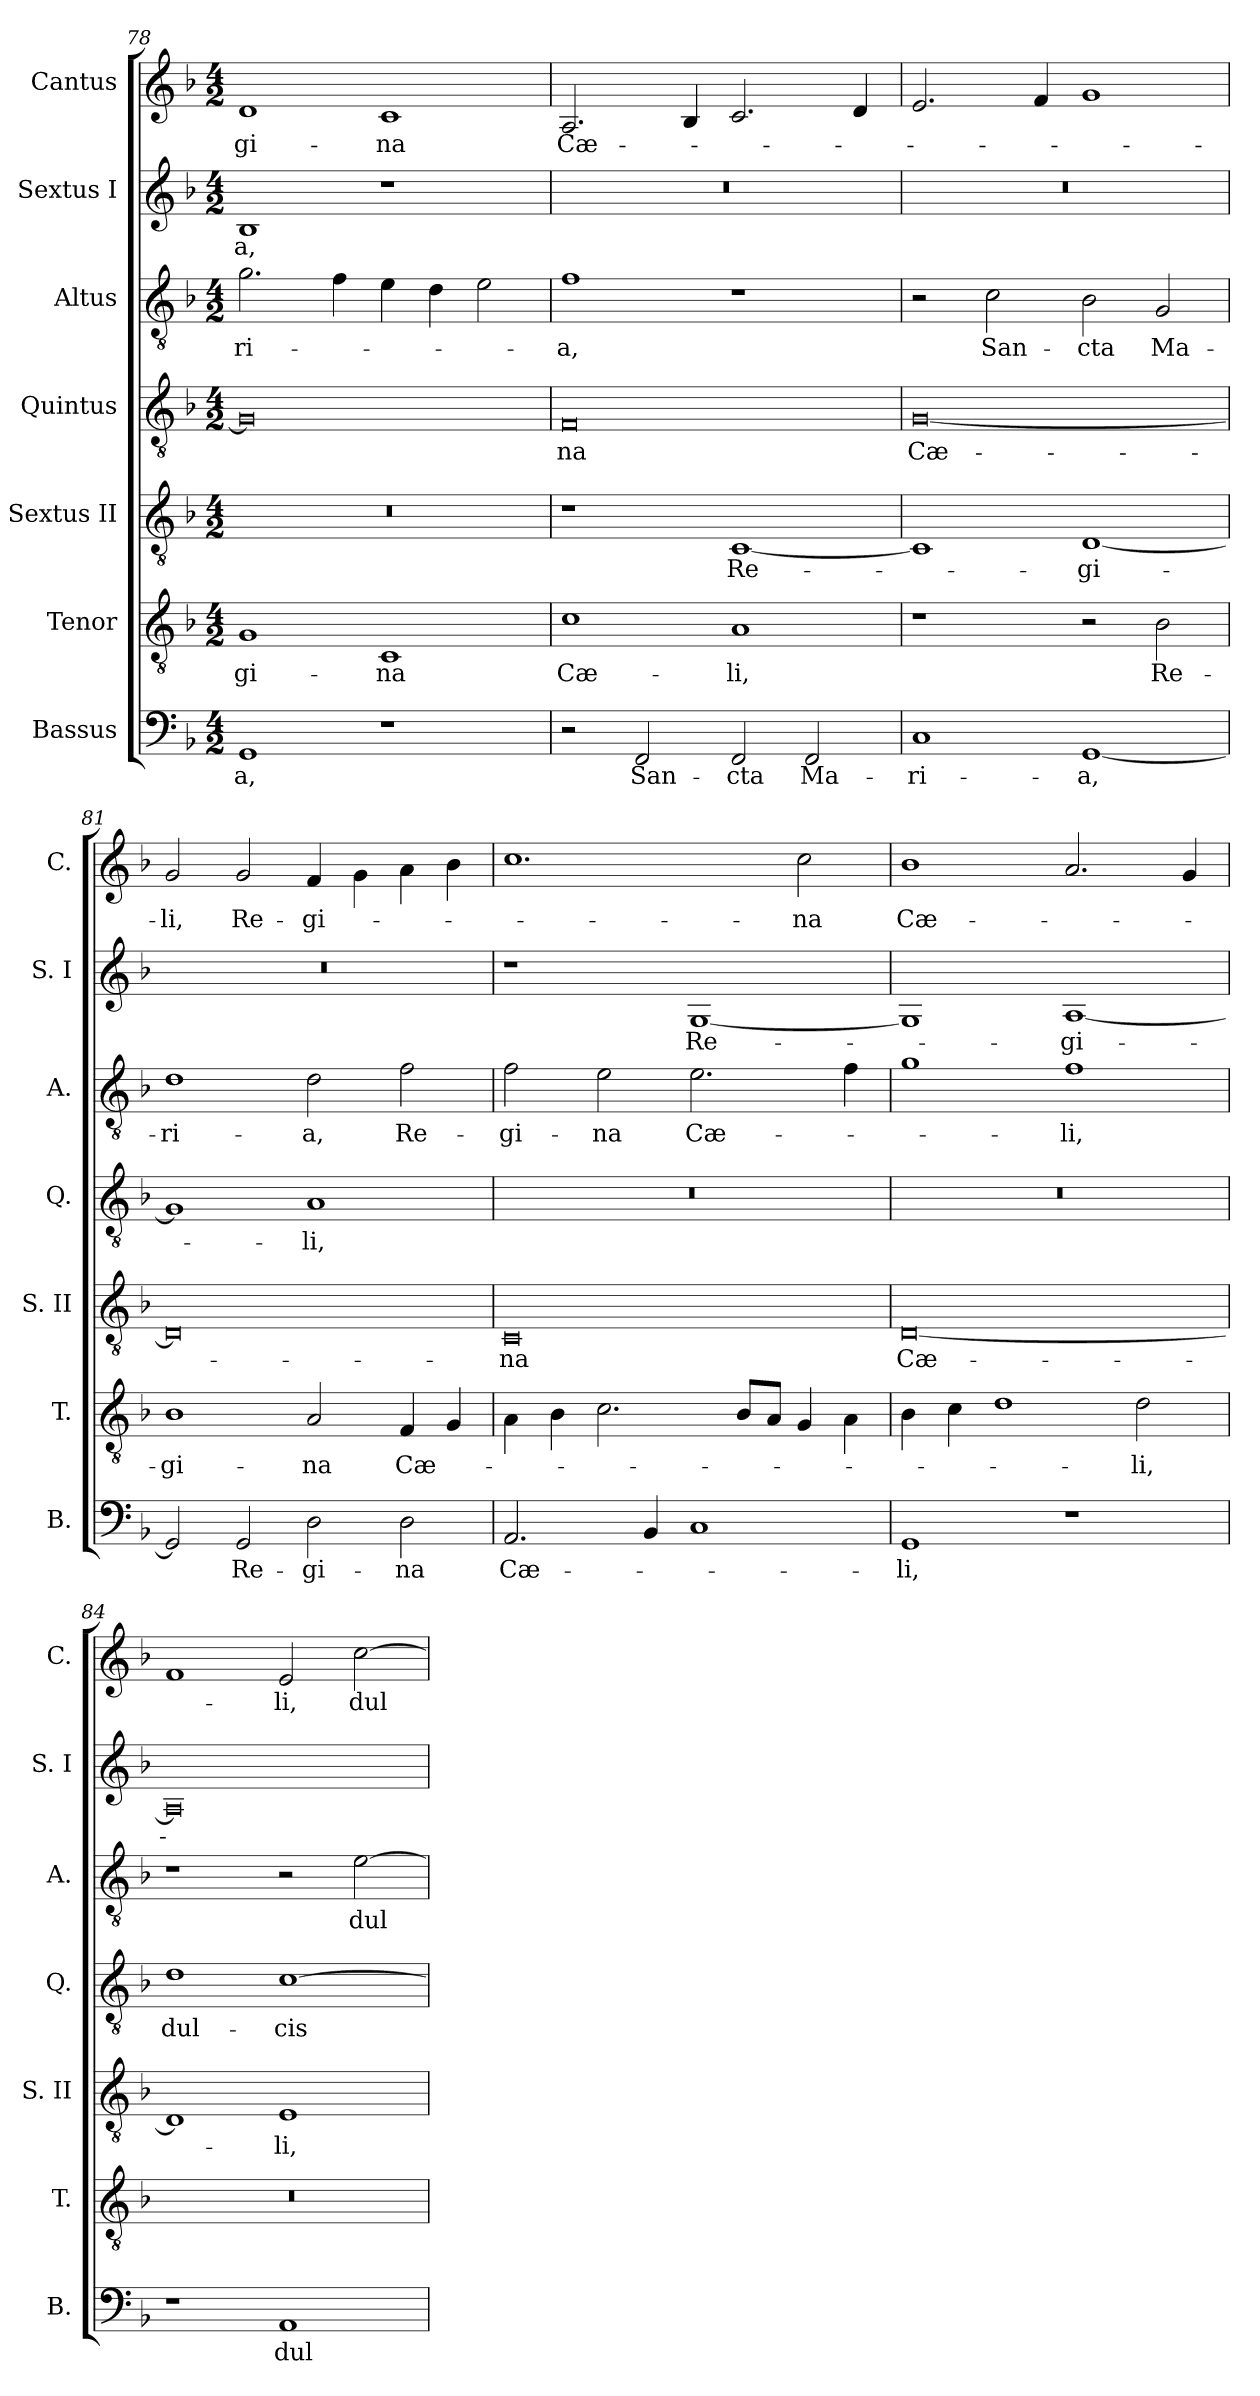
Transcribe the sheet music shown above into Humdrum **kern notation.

**kern	**text	**kern	**text	**kern	**text	**kern	**text	**kern	**text	**kern	**text	**kern	**text
*part7	*part7	*part6	*part6	*part5	*part5	*part4	*part4	*part3	*part3	*part2	*part2	*part1	*part1
*staff7	*staff7	*staff6	*staff6	*staff5	*staff5	*staff4	*staff4	*staff3	*staff3	*staff2	*staff2	*staff1	*staff1
*I"Bassus	*	*I"Tenor	*	*I"Sextus II	*	*I"Quintus	*	*I"Altus	*	*I"Sextus I	*	*I"Cantus	*
*I'B.	*	*I'T.	*	*I'S. II	*	*I'Q.	*	*I'A.	*	*I'S. I	*	*I'C.	*
*clefF4	*	*clefGv2	*	*clefGv2	*	*clefGv2	*	*clefGv2	*	*clefG2	*	*clefG2	*
*k[b-]	*	*k[b-]	*	*k[b-]	*	*k[b-]	*	*k[b-]	*	*k[b-]	*	*k[b-]	*
*M4/2	*	*M4/2	*	*M4/2	*	*M4/2	*	*M4/2	*	*M4/2	*	*M4/2	*
=78	=78	=78	=78	=78	=78	=78	=78	=78	=78	=78	=78	=78	=78
1GG	-a,	1G	-gi-	0r	.	0G]	.	2.g\	ri-	1B-	-a,	1d	gi-
.	.	.	.	.	.	.	.	4f\	.	.	.	.	.
1r	.	1C	-na	.	.	.	.	4e\	.	1r	.	1c	-na
.	.	.	.	.	.	.	.	4d\	.	.	.	.	.
.	.	.	.	.	.	.	.	2e\	.	.	.	.	.
!!LO:LB:g=z
=79	=79	=79	=79	=79	=79	=79	=79	=79	=79	=79	=79	=79	=79
2r	.	1c	Cæ-	1r	.	0F	-na	1f	-a,	0r	.	2.A/	Cæ-
2FF/	San-	.	.	.	.	.	.	.	.	.	.	.	.
.	.	.	.	.	.	.	.	.	.	.	.	4B-/	.
2FF/	-cta	1A	-li,	[1C	Re-	.	.	1r	.	.	.	2.c/	.
2FF/	Ma-	.	.	.	.	.	.	.	.	.	.	.	.
.	.	.	.	.	.	.	.	.	.	.	.	4d/	.
=80	=80	=80	=80	=80	=80	=80	=80	=80	=80	=80	=80	=80	=80
1C	-ri-	1r	.	1C]	.	[0G	Cæ-	2r	.	0r	.	2.e/	.
.	.	.	.	.	.	.	.	2c\	San-	.	.	.	.
.	.	.	.	.	.	.	.	.	.	.	.	4f/	.
[1GG	-a,	2r	.	[1D	-gi-	.	.	2B-\	-cta	.	.	1g	.
.	.	2B-\	Re-	.	.	.	.	2G/	Ma-	.	.	.	.
=81	=81	=81	=81	=81	=81	=81	=81	=81	=81	=81	=81	=81	=81
2GG/]	.	1B-	-gi-	0D]	.	1G]	.	1d	-ri-	0r	.	2g/	-li,
2GG/	Re-	.	.	.	.	.	.	.	.	.	.	2g/	Re-
2D\	-gi-	2A/	-na	.	.	1A	-li,	2d\	-a,	.	.	4f/	-gi-
.	.	.	.	.	.	.	.	.	.	.	.	4g\	.
2D\	-na	4F/	Cæ-	.	.	.	.	2f\	Re-	.	.	4a\	.
.	.	4G/	.	.	.	.	.	.	.	.	.	4b-\	.
=82	=82	=82	=82	=82	=82	=82	=82	=82	=82	=82	=82	=82	=82
2.AA/	Cæ-	4A\	.	0C	-na	0r	.	2f\	-gi-	1r	.	1.cc	.
.	.	4B-\	.	.	.	.	.	.	.	.	.	.	.
.	.	2.c\	.	.	.	.	.	2e\	-na	.	.	.	.
4BB-/	.	.	.	.	.	.	.	.	.	.	.	.	.
1C	.	.	.	.	.	.	.	2.e\	Cæ-	[1G	Re-	.	.
.	.	8B-/L	.	.	.	.	.	.	.	.	.	.	.
.	.	8A/J	.	.	.	.	.	.	.	.	.	.	.
.	.	4G/	.	.	.	.	.	.	.	.	.	2cc\	-na
.	.	4A\	.	.	.	.	.	4f\	.	.	.	.	.
=83	=83	=83	=83	=83	=83	=83	=83	=83	=83	=83	=83	=83	=83
1GG	-li,	4B-\	.	[0D	Cæ-	0r	.	1g	.	1G]	.	1b-	Cæ-
.	.	4c\	.	.	.	.	.	.	.	.	.	.	.
.	.	1d	.	.	.	.	.	.	.	.	.	.	.
1r	.	.	.	.	.	.	.	1f	-li,	[1A	-gi-	2.a/	.
.	.	2d\	-li,	.	.	.	.	.	.	.	.	.	.
.	.	.	.	.	.	.	.	.	.	.	.	4g/	.
=84	=84	=84	=84	=84	=84	=84	=84	=84	=84	=84	=84	=84	=84
1r	.	0r	.	1D]	.	1d	dul-	1r	.	0A]	.	1f	.
1AA	dul-	.	.	1E	-li,	[1c	-cis	2r	.	.	.	2e/	-li,
.	.	.	.	.	.	.	.	[2e\	dul-	.	.	[2cc\	dul­-
=	=	=	=	=	=	=	=	=	=	=	=	=	=
*-	*-	*-	*-	*-	*-	*-	*-	*-	*-	*-	*-	*-	*-
